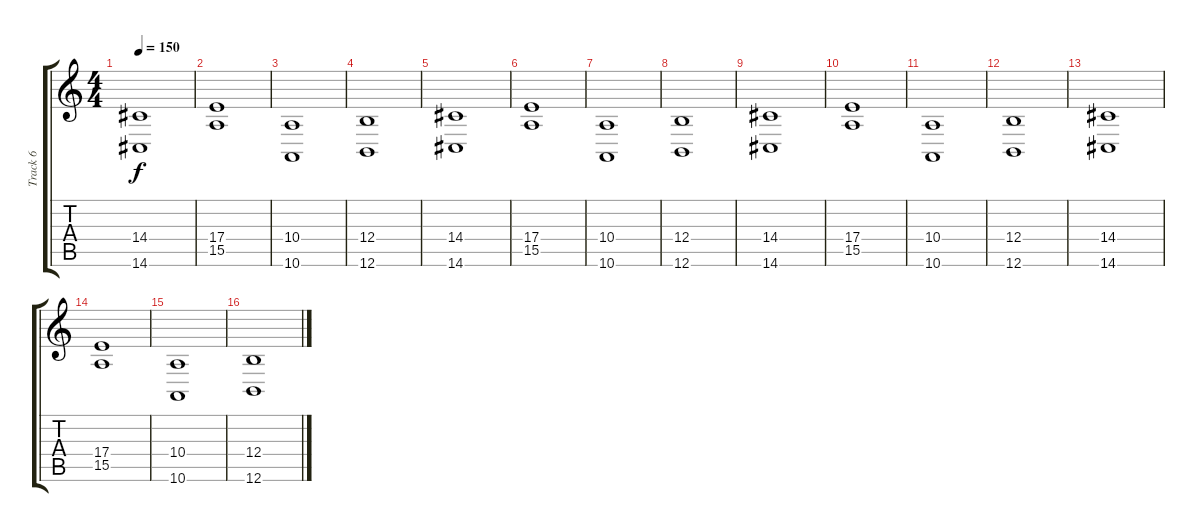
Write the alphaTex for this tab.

\track ("Track 6" "Track 6") {instrument tremolostrings}
\staff {score tabs}
\tuning (Db4 Ab3 E3 B2 Gb2 B1) {hide}
\ts (4 4)
\tempo 150
\clef g2
\ks c
(14.4 14.6).1{dy f} |
(17.4 15.5).1 |
(10.4 10.6).1 |
(12.4 12.6).1 |
(14.4 14.6).1 |
(17.4 15.5).1 |
(10.4 10.6).1 |
(12.4 12.6).1 |
(14.4 14.6).1 |
(17.4 15.5).1 |
(10.4 10.6).1 |
(12.4 12.6).1 |
(14.4 14.6).1 |
(17.4 15.5).1 |
(10.4 10.6).1 |
(12.4 12.6).1
